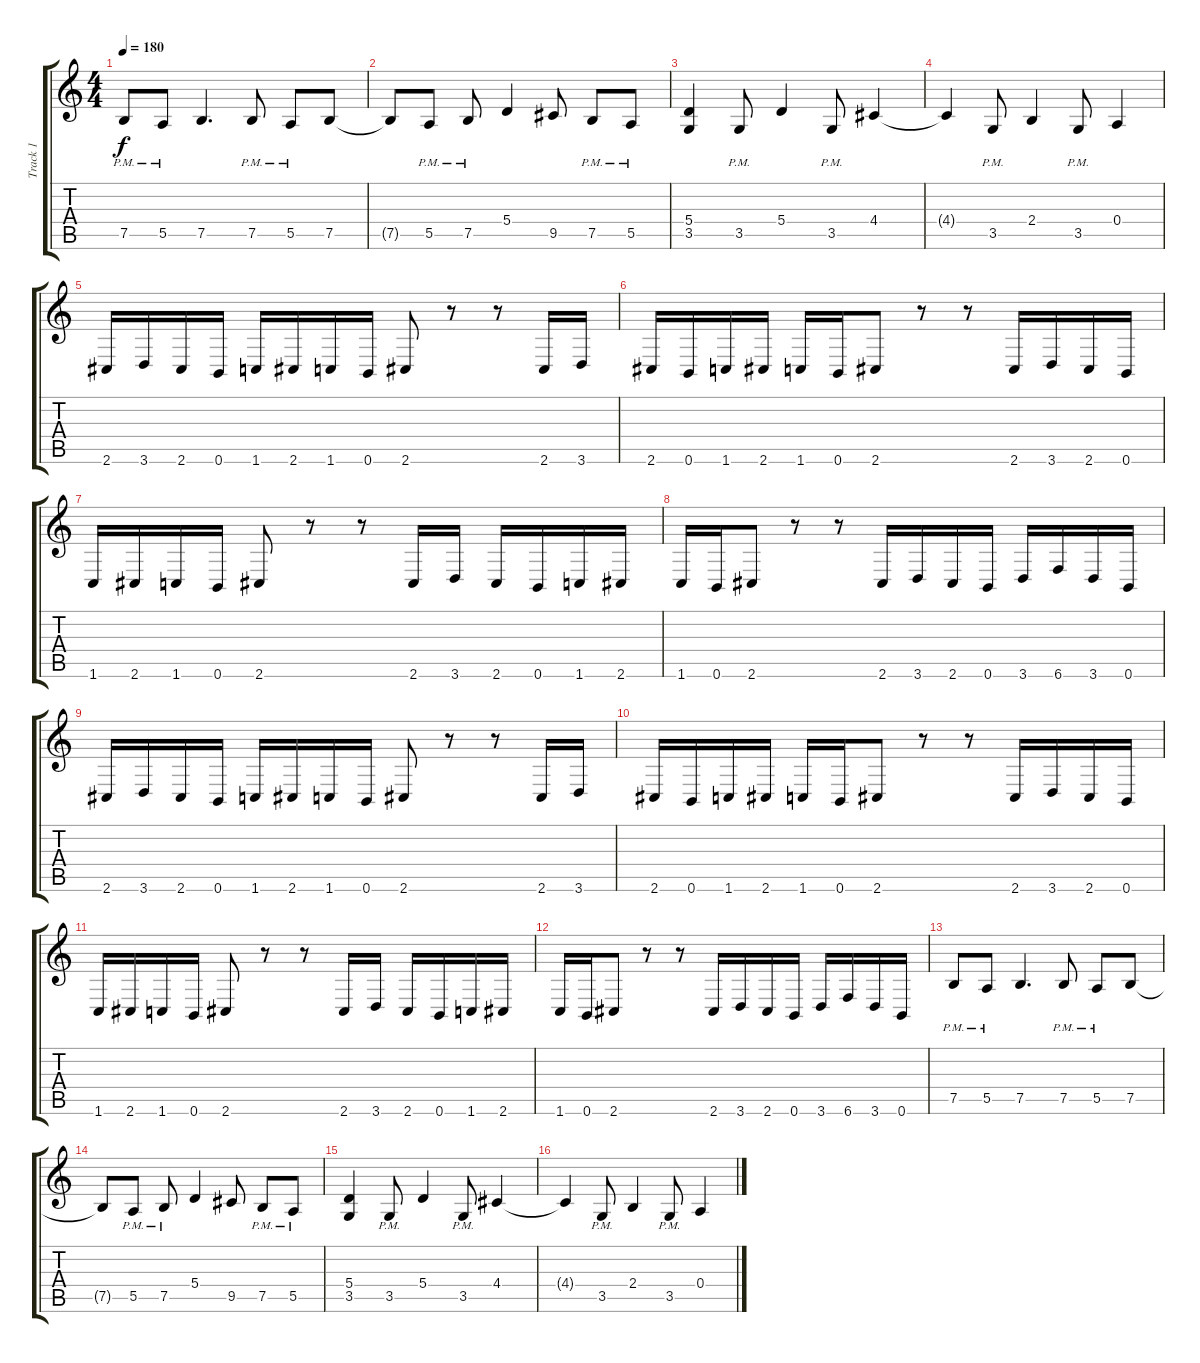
\track ("Track 1" "Track 1") {instrument distortionguitar}
\staff {score tabs}
\tuning (B3 Gb3 D3 A2 E2 B1) {hide}
\ts (4 4)
\tempo 180
\clef g2
\ks c
7.5{pm}.8{dy f} 5.5{pm}.8 7.5.4{d} 7.5{pm}.8 5.5{pm}.8 7.5.8 |
7.5{t}.8 5.5{pm}.8 7.5{pm}.8 5.4.4 9.5.8 7.5{pm}.8 5.5{pm}.8 |
(5.4 3.5).4 3.5{pm}.8 5.4.4 3.5{pm}.8 4.4.4 |
4.4{t}.4 3.5{pm}.8 2.4.4 3.5{pm}.8 0.4.4 |
2.6.16 3.6.16 2.6.16 0.6.16 1.6.16 2.6.16 1.6.16 0.6.16 2.6.8 r.8 r.8 2.6.16 3.6.16 |
2.6.16 0.6.16 1.6.16 2.6.16 1.6.16 0.6.16 2.6.8 r.8 r.8 2.6.16 3.6.16 2.6.16 0.6.16 |
1.6.16 2.6.16 1.6.16 0.6.16 2.6.8 r.8 r.8 2.6.16 3.6.16 2.6.16 0.6.16 1.6.16 2.6.16 |
1.6.16 0.6.16 2.6.8 r.8 r.8 2.6.16 3.6.16 2.6.16 0.6.16 3.6.16 6.6.16 3.6.16 0.6.16 |
2.6.16 3.6.16 2.6.16 0.6.16 1.6.16 2.6.16 1.6.16 0.6.16 2.6.8 r.8 r.8 2.6.16 3.6.16 |
2.6.16 0.6.16 1.6.16 2.6.16 1.6.16 0.6.16 2.6.8 r.8 r.8 2.6.16 3.6.16 2.6.16 0.6.16 |
1.6.16 2.6.16 1.6.16 0.6.16 2.6.8 r.8 r.8 2.6.16 3.6.16 2.6.16 0.6.16 1.6.16 2.6.16 |
1.6.16 0.6.16 2.6.8 r.8 r.8 2.6.16 3.6.16 2.6.16 0.6.16 3.6.16 6.6.16 3.6.16 0.6.16 |
7.5{pm}.8 5.5{pm}.8 7.5.4{d} 7.5{pm}.8 5.5{pm}.8 7.5.8 |
7.5{t}.8 5.5{pm}.8 7.5{pm}.8 5.4.4 9.5.8 7.5{pm}.8 5.5{pm}.8 |
(5.4 3.5).4 3.5{pm}.8 5.4.4 3.5{pm}.8 4.4.4 |
4.4{t}.4 3.5{pm}.8 2.4.4 3.5{pm}.8 0.4.4
